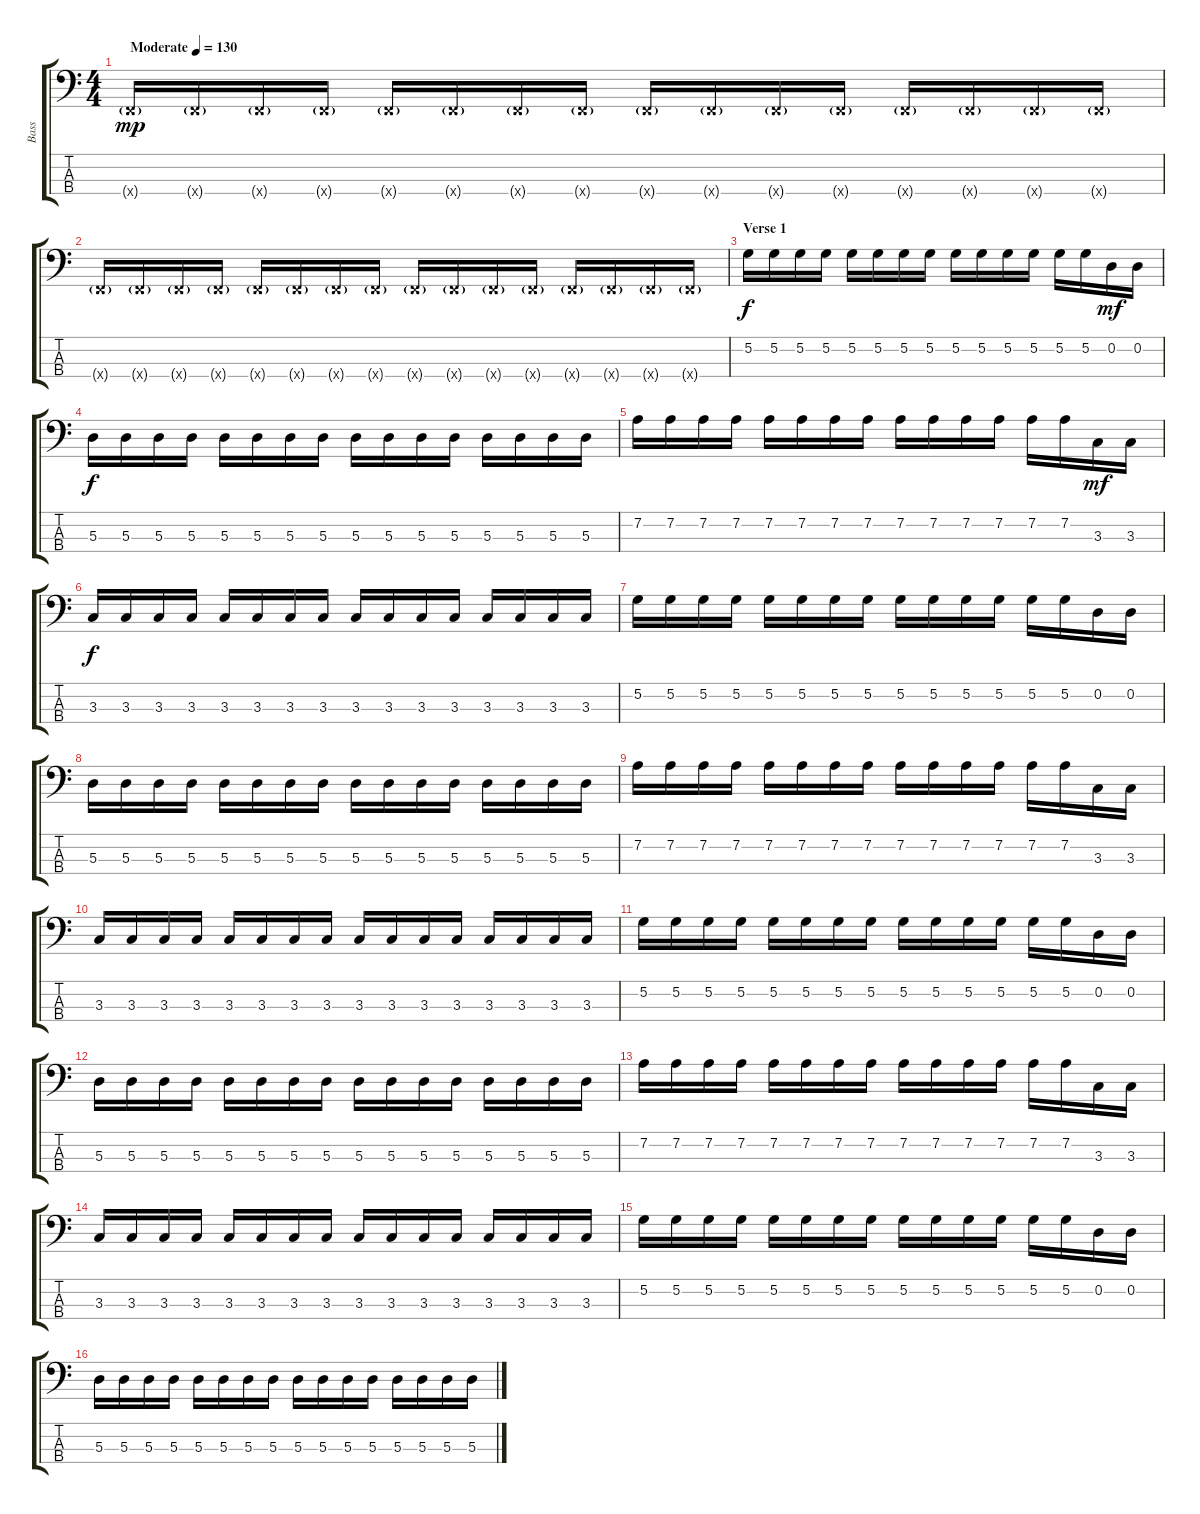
\track ("Bass" "Bass") {instrument synthbass1}
\staff {score tabs}
\tuning (G2 D2 A1 D1) {hide}
\ts (4 4)
\tempo (130 "Moderate")
\clef f4
\ks c
3.4{g x}.16{dy mp instrument synthbass1} 3.4{g x}.16 3.4{g x}.16 3.4{g x}.16 3.4{g x}.16 3.4{g x}.16 3.4{g x}.16 3.4{g x}.16 3.4{g x}.16 3.4{g x}.16 3.4{g x}.16 3.4{g x}.16 3.4{g x}.16 3.4{g x}.16 3.4{g x}.16 3.4{g x}.16 |
3.4{g x}.16 3.4{g x}.16 3.4{g x}.16 3.4{g x}.16 3.4{g x}.16 3.4{g x}.16 3.4{g x}.16 3.4{g x}.16 3.4{g x}.16 3.4{g x}.16 3.4{g x}.16 3.4{g x}.16 3.4{g x}.16 3.4{g x}.16 3.4{g x}.16 3.4{g x}.16 |
\section ("" "Verse 1")
5.2.16{dy f} 5.2.16 5.2.16 5.2.16 5.2.16 5.2.16 5.2.16 5.2.16 5.2.16 5.2.16 5.2.16 5.2.16 5.2.16 5.2.16 0.2.16{dy mf} 0.2.16 |
5.3.16{dy f} 5.3.16 5.3.16 5.3.16 5.3.16 5.3.16 5.3.16 5.3.16 5.3.16 5.3.16 5.3.16 5.3.16 5.3.16 5.3.16 5.3.16 5.3.16 |
7.2.16 7.2.16 7.2.16 7.2.16 7.2.16 7.2.16 7.2.16 7.2.16 7.2.16 7.2.16 7.2.16 7.2.16 7.2.16 7.2.16 3.3.16{dy mf} 3.3.16 |
3.3.16{dy f} 3.3.16 3.3.16 3.3.16 3.3.16 3.3.16 3.3.16 3.3.16 3.3.16 3.3.16 3.3.16 3.3.16 3.3.16 3.3.16 3.3.16 3.3.16 |
5.2.16 5.2.16 5.2.16 5.2.16 5.2.16 5.2.16 5.2.16 5.2.16 5.2.16 5.2.16 5.2.16 5.2.16 5.2.16 5.2.16 0.2.16 0.2.16 |
5.3.16 5.3.16 5.3.16 5.3.16 5.3.16 5.3.16 5.3.16 5.3.16 5.3.16 5.3.16 5.3.16 5.3.16 5.3.16 5.3.16 5.3.16 5.3.16 |
7.2.16 7.2.16 7.2.16 7.2.16 7.2.16 7.2.16 7.2.16 7.2.16 7.2.16 7.2.16 7.2.16 7.2.16 7.2.16 7.2.16 3.3.16 3.3.16 |
3.3.16 3.3.16 3.3.16 3.3.16 3.3.16 3.3.16 3.3.16 3.3.16 3.3.16 3.3.16 3.3.16 3.3.16 3.3.16 3.3.16 3.3.16 3.3.16 |
5.2.16 5.2.16 5.2.16 5.2.16 5.2.16 5.2.16 5.2.16 5.2.16 5.2.16 5.2.16 5.2.16 5.2.16 5.2.16 5.2.16 0.2.16 0.2.16 |
5.3.16 5.3.16 5.3.16 5.3.16 5.3.16 5.3.16 5.3.16 5.3.16 5.3.16 5.3.16 5.3.16 5.3.16 5.3.16 5.3.16 5.3.16 5.3.16 |
7.2.16 7.2.16 7.2.16 7.2.16 7.2.16 7.2.16 7.2.16 7.2.16 7.2.16 7.2.16 7.2.16 7.2.16 7.2.16 7.2.16 3.3.16 3.3.16 |
3.3.16 3.3.16 3.3.16 3.3.16 3.3.16 3.3.16 3.3.16 3.3.16 3.3.16 3.3.16 3.3.16 3.3.16 3.3.16 3.3.16 3.3.16 3.3.16 |
5.2.16 5.2.16 5.2.16 5.2.16 5.2.16 5.2.16 5.2.16 5.2.16 5.2.16 5.2.16 5.2.16 5.2.16 5.2.16 5.2.16 0.2.16 0.2.16 |
5.3.16 5.3.16 5.3.16 5.3.16 5.3.16 5.3.16 5.3.16 5.3.16 5.3.16 5.3.16 5.3.16 5.3.16 5.3.16 5.3.16 5.3.16 5.3.16
